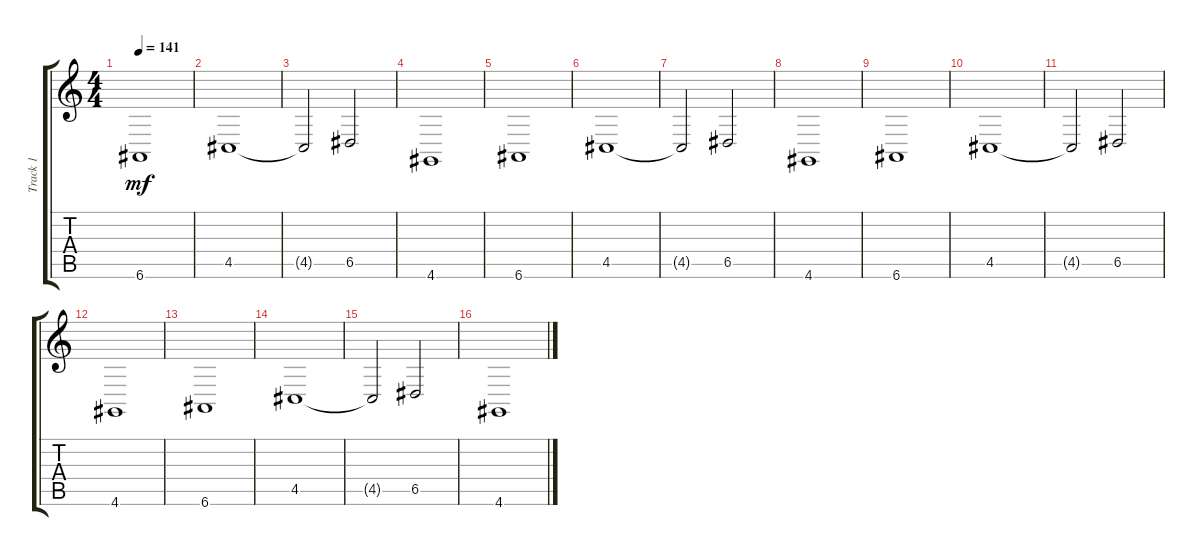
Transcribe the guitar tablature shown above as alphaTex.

\track ("Track 1" "Track 1") {instrument lead2sawtooth}
\staff {score tabs}
\tuning (E4 B3 G3 D3 A2 E2) {hide}
\ts (4 4)
\tempo 141
\clef g2
\ks c
6.6.1{dy mf} |
4.5.1 |
4.5{t}.2 6.5.2 |
4.6.1 |
6.6.1 |
4.5.1 |
4.5{t}.2 6.5.2 |
4.6.1 |
6.6.1 |
4.5.1 |
4.5{t}.2 6.5.2 |
4.6.1 |
6.6.1 |
4.5.1 |
4.5{t}.2 6.5.2 |
4.6.1
